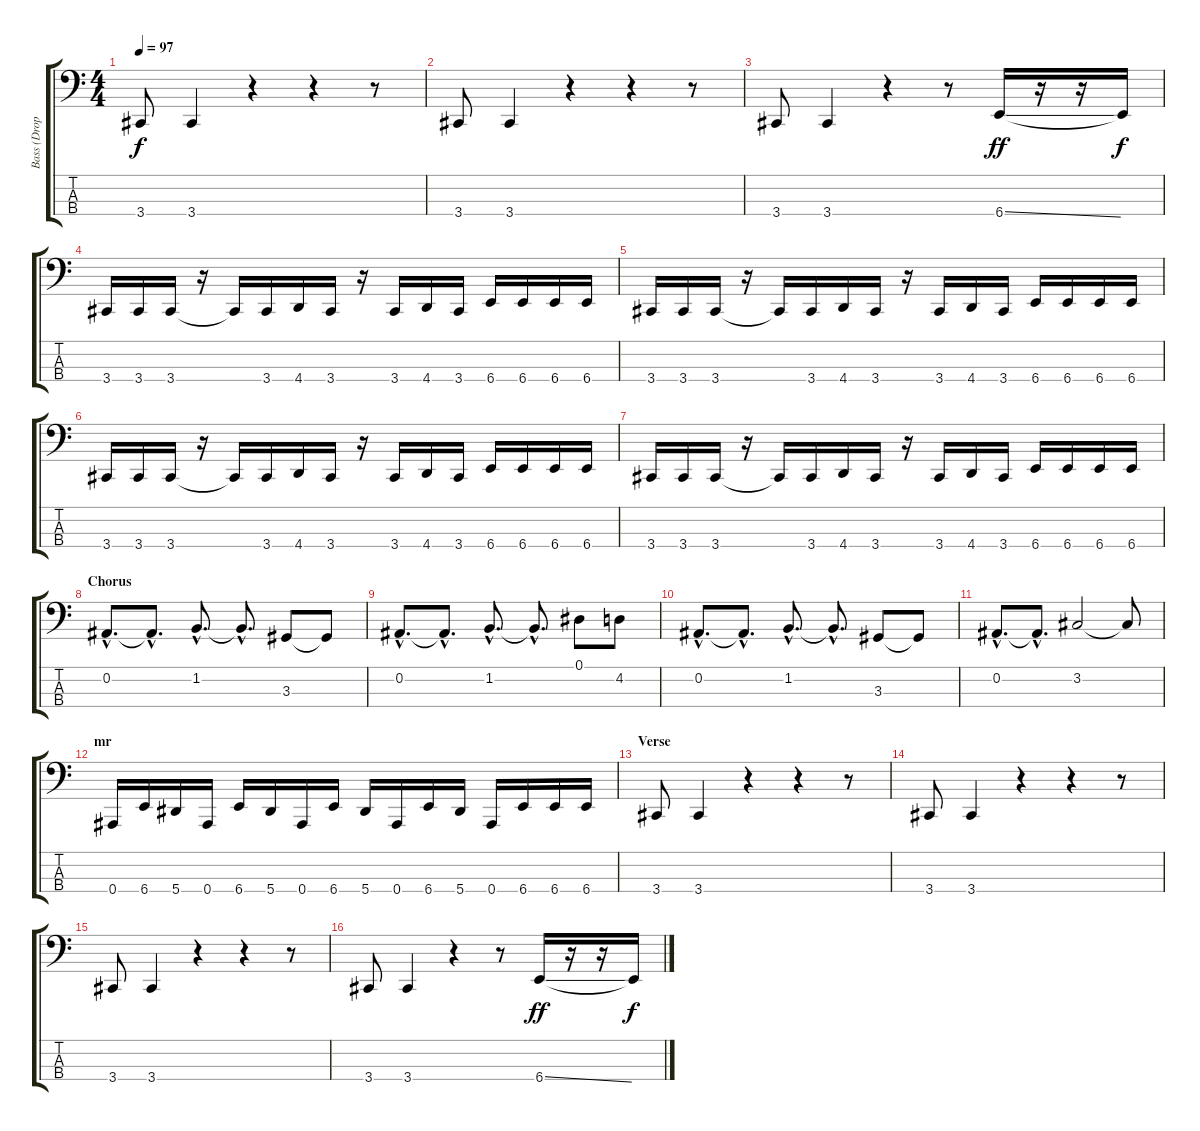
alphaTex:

\track ("Bass (Drop A#)" "Bass (Drop") {instrument electricbassfinger}
\staff {score tabs}
\tuning (Eb2 Bb1 F1 Bb0) {hide}
\ts (4 4)
\tempo 97
\clef f4
\ks c
3.4.8{dy f} 3.4.4 r.4 r.4 r.8 |
3.4.8 3.4.4 r.4 r.4 r.8 |
3.4.8 3.4.4 r.4 r.8 6.4{ss}.16{dy ff} r.16 r.16 6.4{t}.16{dy f} |
3.4.16 3.4.16 3.4.16 r.16 3.4{t}.16 3.4.16 4.4.16 3.4.16 r.16 3.4.16 4.4.16 3.4.16 6.4.16 6.4.16 6.4.16 6.4.16 |
3.4.16 3.4.16 3.4.16 r.16 3.4{t}.16 3.4.16 4.4.16 3.4.16 r.16 3.4.16 4.4.16 3.4.16 6.4.16 6.4.16 6.4.16 6.4.16 |
3.4.16 3.4.16 3.4.16 r.16 3.4{t}.16 3.4.16 4.4.16 3.4.16 r.16 3.4.16 4.4.16 3.4.16 6.4.16 6.4.16 6.4.16 6.4.16 |
3.4.16 3.4.16 3.4.16 r.16 3.4{t}.16 3.4.16 4.4.16 3.4.16 r.16 3.4.16 4.4.16 3.4.16 6.4.16 6.4.16 6.4.16 6.4.16 |
\section ("" "Chorus")
0.2{hac}.8{d} 0.2{hac t}.8{d} 1.2{hac}.8{d} 1.2{hac t}.8{d} 3.3.8 3.3{t}.8 |
0.2{hac}.8{d} 0.2{hac t}.8{d} 1.2{hac}.8{d} 1.2{hac t}.8{d} 0.1.8 4.2.8 |
0.2{hac}.8{d} 0.2{hac t}.8{d} 1.2{hac}.8{d} 1.2{hac t}.8{d} 3.3.8 3.3{t}.8 |
0.2{hac}.8{d} 0.2{hac t}.8{d} 3.2.2 3.2{t}.8 |
\section ("" "mr")
0.4.16 6.4.16 5.4.16 0.4.16 6.4.16 5.4.16 0.4.16 6.4.16 5.4.16 0.4.16 6.4.16 5.4.16 0.4.16 6.4.16 6.4.16 6.4.16 |
\section ("" "Verse")
3.4.8 3.4.4 r.4 r.4 r.8 |
3.4.8 3.4.4 r.4 r.4 r.8 |
3.4.8 3.4.4 r.4 r.4 r.8 |
3.4.8 3.4.4 r.4 r.8 6.4{ss}.16{dy ff} r.16 r.16 6.4{t}.16{dy f}
